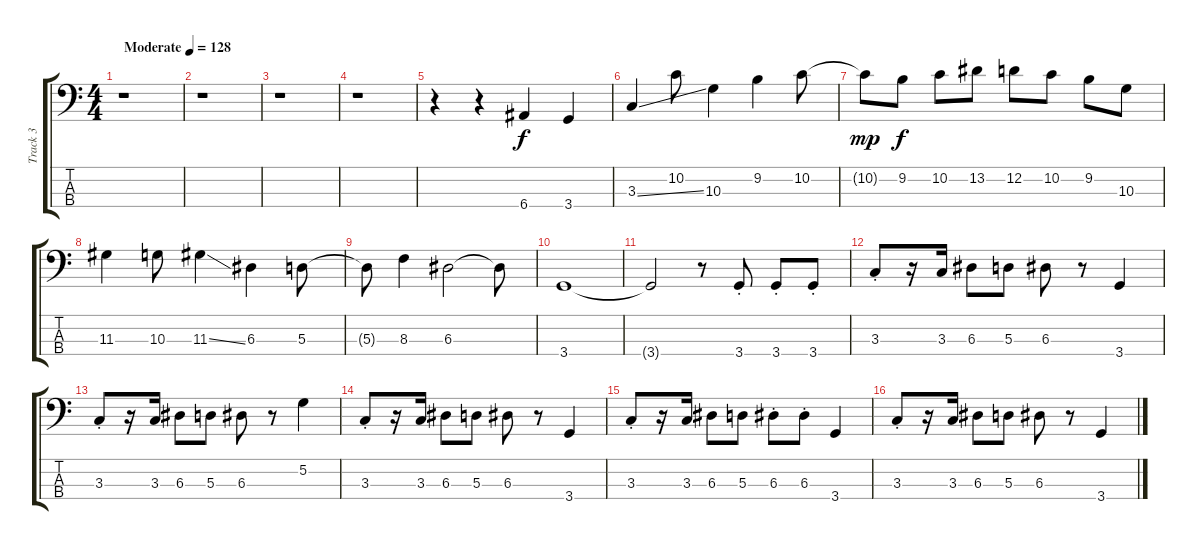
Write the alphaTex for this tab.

\track ("Track 3" "Track 3") {instrument electricbassfinger}
\staff {score tabs}
\tuning (G2 D2 A1 E1) {hide}
\ts (4 4)
\tempo (128 "Moderate")
\clef f4
\ks c
r.1{dy f instrument electricbassfinger} |
r.1 |
r.1 |
r.1 |
r.4 r.4 6.4.4 3.4.4 |
3.3{ss}.4 10.2.8 10.3.4 9.2.4 10.2.8 |
10.2{t}.8{dy mp} 9.2.8{dy f} 10.2.8 13.2.8 12.2.8 10.2.8 9.2.8 10.3.8 |
11.3.4 10.3.8 11.3{ss}.4 6.3.4 5.3.8 |
5.3{t}.8 8.3.4 6.3.2 6.3{t}.8 |
3.4.1 |
3.4{t}.2 r.8 3.4{st}.8 3.4{st}.8 3.4{st}.8 |
3.3{st}.8 r.16 3.3.16 6.3.8 5.3.8 6.3.8 r.8 3.4.4 |
3.3{st}.8 r.16 3.3.16 6.3.8 5.3.8 6.3.8 r.8 5.2.4 |
3.3{st}.8 r.16 3.3.16 6.3.8 5.3.8 6.3.8 r.8 3.4.4 |
3.3{st}.8 r.16 3.3.16 6.3.8 5.3.8 6.3{st}.8 6.3{st}.8 3.4.4 |
3.3{st}.8 r.16 3.3.16 6.3.8 5.3.8 6.3.8 r.8 3.4.4
